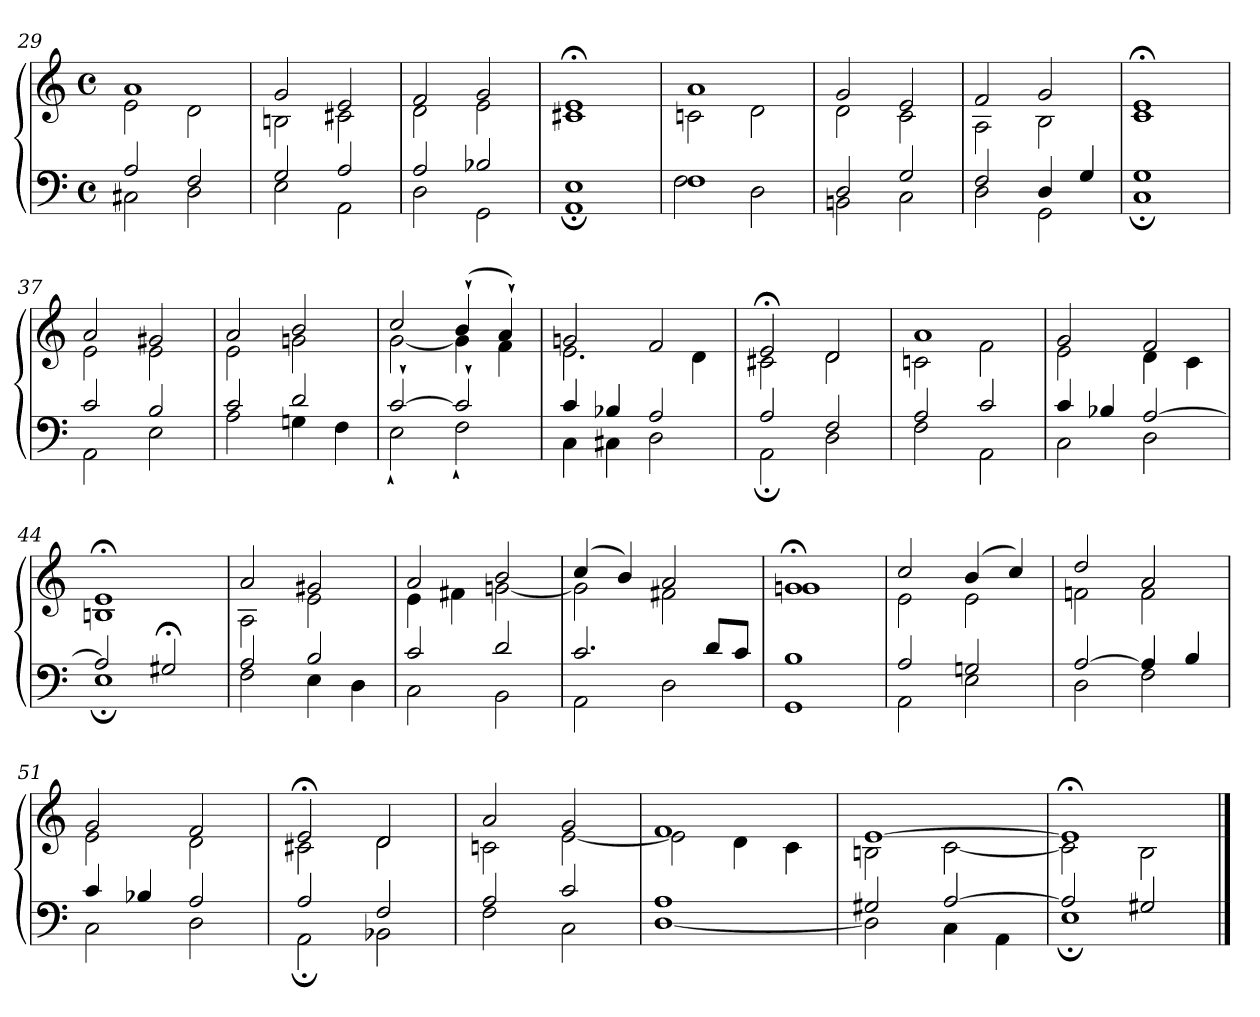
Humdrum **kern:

**kern	**kern
*part1	*part1
*staff2	*staff1
*clefF4	*clefG2
*M4/4	*M4/4
*met(c)	*met(c)
=29	=29
*^	*^
2A	2C#X	1a	2e
2F	2D	.	2d
=30	=30	=30	=30
2G	2E	2g	2Bn
2A	2AA	2e	2c#X
=31	=31	=31	=31
2A	2D	2f	2d
2B-X	2GG	2g	2e
=32	=32	=32	=32
1E	1AA;	1e;<	1c#X
!!LO:LB:g=z	!!
=33	=33	=33	=33
1F	2F	1a	2cn
.	2D	.	2d
=34	=34	=34	=34
2D	2BBn	2g	2d
2G	2C	2e	2c
=35	=35	=35	=35
2F	2D	2f	2A
4D	2GG	2g	2B
4G	.	.	.
=36	=36	=36	=36
1G	1C;	1e;<	1c
=37	=37	=37	=37
2c	2AA	2a	2e
2B	2E	2g#X	2e
=38	=38	=38	=38
2c	2A	2a	2e
2d	4Gn	2b	2gn
.	4F	.	.
=39	=39	=39	=39
[2c`	2E`	2cc	[2g
2c`]	2F`	(4b`	4g]
.	.	4a`)	4f
=40	=40	=40	=40
4c	4C	2gn	2.e
4B-X	4C#X	.	.
2A	2D	2f	.
.	.	.	4d
!!LO:PB:g=z	!!
=41	=41	=41	=41
2A	2AA;	2e;<	2c#X
2F	2D	2d	2d
=42	=42	=42	=42
2A	2F	1a	2cn
2c	2AA	.	2f
=43	=43	=43	=43
4c	2C	2g	2e
4B-X	.	.	.
[2A	2D	2f	4d
.	.	.	4c
=44	=44	=44	=44
2A]	1E;	1e;<	1Bn
2G#X;<	.	.	.
=45	=45	=45	=45
2A	2F	2a	2A
2B	4E	2g#X	2e
.	4D	.	.
=46	=46	=46	=46
2c	2C	2a	4e
.	.	.	4f#X
2d	2BB	2b	[2gn
=47	=47	=47	=47
2.c	2AA	(4cc	2g]
.	.	4b)	.
.	2D	2a	2f#X
8dL	.	.	.
8cJ	.	.	.
=48	=48	=48	=48
1B	1GG	1gn;<	1g
!!LO:LB:g=z	!!
=49	=49	=49	=49
2A	2AA	2cc	2e
2Gn	2E	(4b	2e
.	.	4cc)	.
=50	=50	=50	=50
[2A	2D	2dd	2fn
4A]	2F	2a	2f
4B	.	.	.
=51	=51	=51	=51
4c	2C	2g	2e
4B-X	.	.	.
2A	2D	2f	2d
=52	=52	=52	=52
2A	2AA;	2e;<	2c#X
2F	2BB-X	2d	2d
=53	=53	=53	=53
2A	2F	2a	2cn
2c	2C	2g	[2e
=54	=54	=54	=54
1A	[1D	1f	2e]
.	.	.	4d
.	.	.	4c
=55	=55	=55	=55
2G#X	2D]	[1e	2Bn
[2A	4C	.	[2c
.	4AA	.	.
=56	=56	=56	=56
2A]	1E;	1e;<]	2c]
2G#X	.	.	2B
*v	*v	*	*
*	*v	*v
==	==
*-	*-
